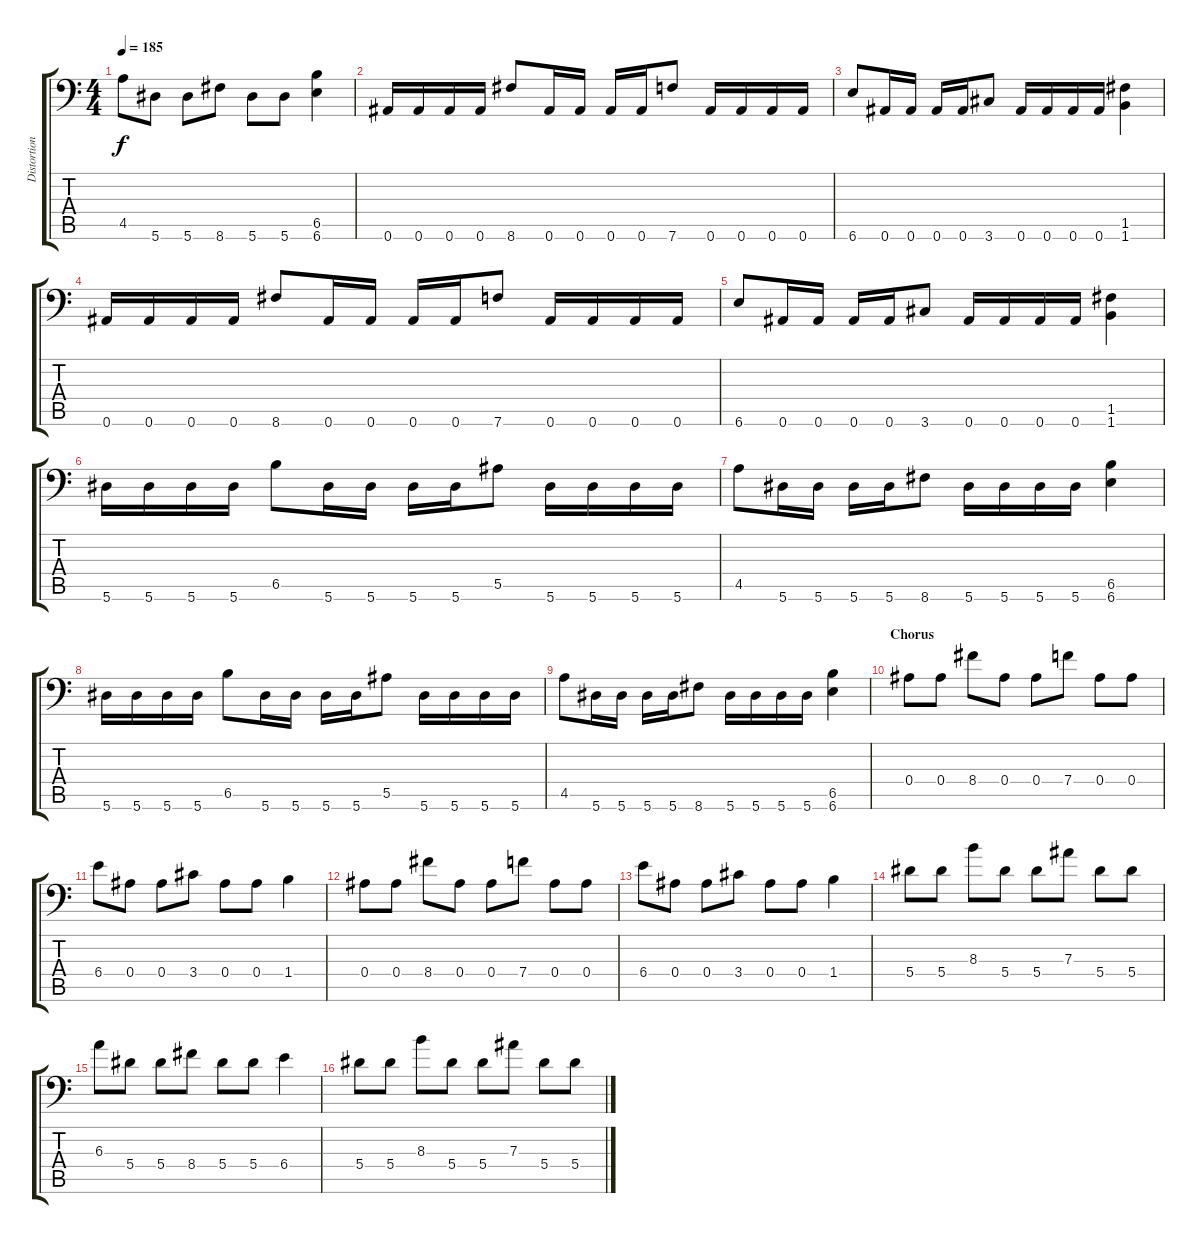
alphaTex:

\track ("Distortion Guitar II" "Distortion") {instrument distortionguitar}
\staff {score tabs}
\tuning (C4 G3 Eb3 Bb2 F2 Bb1) {hide}
\ts (4 4)
\tempo 185
\clef f4
\ks c
4.5.8{dy f} 5.6.8 5.6.8 8.6.8 5.6.8 5.6.8 (6.5 6.6).4 |
\section ("" "")
0.6.16 0.6.16 0.6.16 0.6.16 8.6.8 0.6.16 0.6.16 0.6.16 0.6.16 7.6.8 0.6.16 0.6.16 0.6.16 0.6.16 |
6.6.8 0.6.16 0.6.16 0.6.16 0.6.16 3.6.8 0.6.16 0.6.16 0.6.16 0.6.16 (1.5 1.6).4 |
0.6.16 0.6.16 0.6.16 0.6.16 8.6.8 0.6.16 0.6.16 0.6.16 0.6.16 7.6.8 0.6.16 0.6.16 0.6.16 0.6.16 |
6.6.8 0.6.16 0.6.16 0.6.16 0.6.16 3.6.8 0.6.16 0.6.16 0.6.16 0.6.16 (1.5 1.6).4 |
5.6.16 5.6.16 5.6.16 5.6.16 6.5.8 5.6.16 5.6.16 5.6.16 5.6.16 5.5.8 5.6.16 5.6.16 5.6.16 5.6.16 |
4.5.8 5.6.16 5.6.16 5.6.16 5.6.16 8.6.8 5.6.16 5.6.16 5.6.16 5.6.16 (6.5 6.6).4 |
5.6.16 5.6.16 5.6.16 5.6.16 6.5.8 5.6.16 5.6.16 5.6.16 5.6.16 5.5.8 5.6.16 5.6.16 5.6.16 5.6.16 |
4.5.8 5.6.16 5.6.16 5.6.16 5.6.16 8.6.8 5.6.16 5.6.16 5.6.16 5.6.16 (6.5 6.6).4 |
\section ("" "Chorus")
0.4.8 0.4.8 8.4.8 0.4.8 0.4.8 7.4.8 0.4.8 0.4.8 |
6.4.8 0.4.8 0.4.8 3.4.8 0.4.8 0.4.8 1.4.4 |
0.4.8 0.4.8 8.4.8 0.4.8 0.4.8 7.4.8 0.4.8 0.4.8 |
6.4.8 0.4.8 0.4.8 3.4.8 0.4.8 0.4.8 1.4.4 |
5.4.8 5.4.8 8.3.8 5.4.8 5.4.8 7.3.8 5.4.8 5.4.8 |
6.3.8 5.4.8 5.4.8 8.4.8 5.4.8 5.4.8 6.4.4 |
5.4.8 5.4.8 8.3.8 5.4.8 5.4.8 7.3.8 5.4.8 5.4.8
